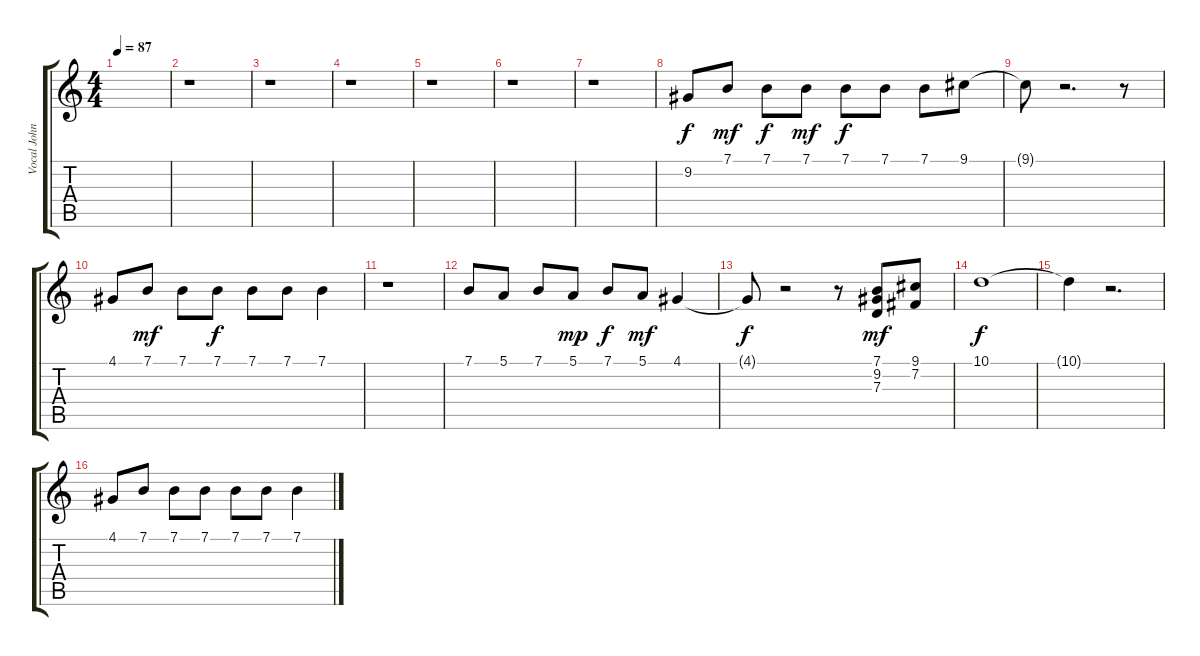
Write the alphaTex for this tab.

\track ("Vocal John" "Vocal John") {instrument oboe}
\staff {score tabs}
\tuning (E4 B3 G3 D3 A2 E2) {hide}
\ts (4 4)
\tempo 87
\clef g2
\ks c
|
r.1 |
r.1 |
r.1 |
r.1 |
r.1 |
r.1 |
9.2.8 7.1.8{dy mf} 7.1.8{dy f} 7.1.8{dy mf} 7.1.8{dy f} 7.1.8 7.1.8 9.1.8 |
9.1{t}.8 r.2{d} r.8 |
4.1.8 7.1.8{dy mf} 7.1.8 7.1.8{dy f} 7.1.8 7.1.8 7.1.4 |
r.1 |
7.1.8 5.1.8 7.1.8 5.1.8{dy mp} 7.1.8{dy f} 5.1.8{dy mf} 4.1.4 |
4.1{t}.8{dy f} r.2 r.8 (7.1 9.2 7.3).8{dy mf} (9.1 7.2).8 |
10.1.1{dy f} |
10.1{t}.4 r.2{d} |
4.1.8 7.1.8 7.1.8 7.1.8 7.1.8 7.1.8 7.1.4
